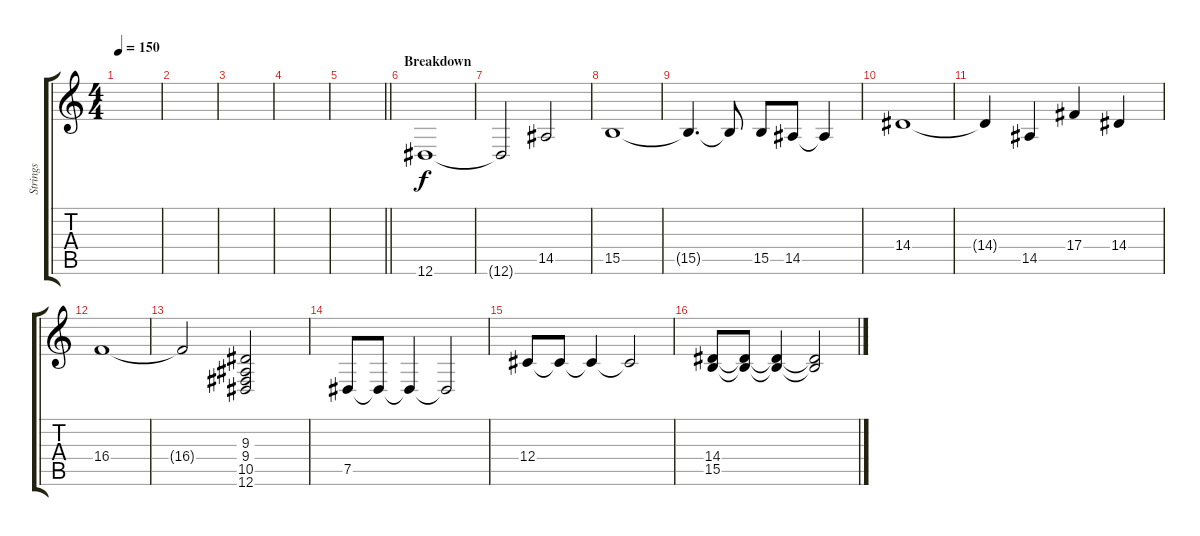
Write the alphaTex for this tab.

\track ("Strings" "Strings") {instrument stringensemble1}
\staff {score tabs}
\tuning (Eb4 Bb3 Gb3 Db3 Ab2 Eb2) {hide}
\ts (4 4)
\tempo 150
\clef g2
\ks c
|
|
|
|
\barLineRight lightlight
|
\section ("" "Breakdown")
12.6.1 |
12.6{t}.2 14.5.2{volume 6} |
15.5.1 |
15.5{t}.4{d} 15.5{t}.8 15.5.8 14.5.8 14.5{t}.4 |
14.4.1{volume 6} |
14.4{t}.4 14.5.4 17.4.4 14.4.4 |
16.4.1 |
16.4{t}.2 (9.3 9.4 10.5 12.6).2 |
7.5.8{volume 10} 7.5{t}.8 7.5{t}.4 7.5{t}.2{volume 6} |
12.4.8{volume 8} 12.4{t}.8 12.4{t}.4 12.4{t}.2{volume 6} |
(14.4 15.5).8{volume 7} (14.4{t} 15.5{t}).8 (14.4{t} 15.5{t}).4{volume 6} (14.4{t} 15.5{t}).2
